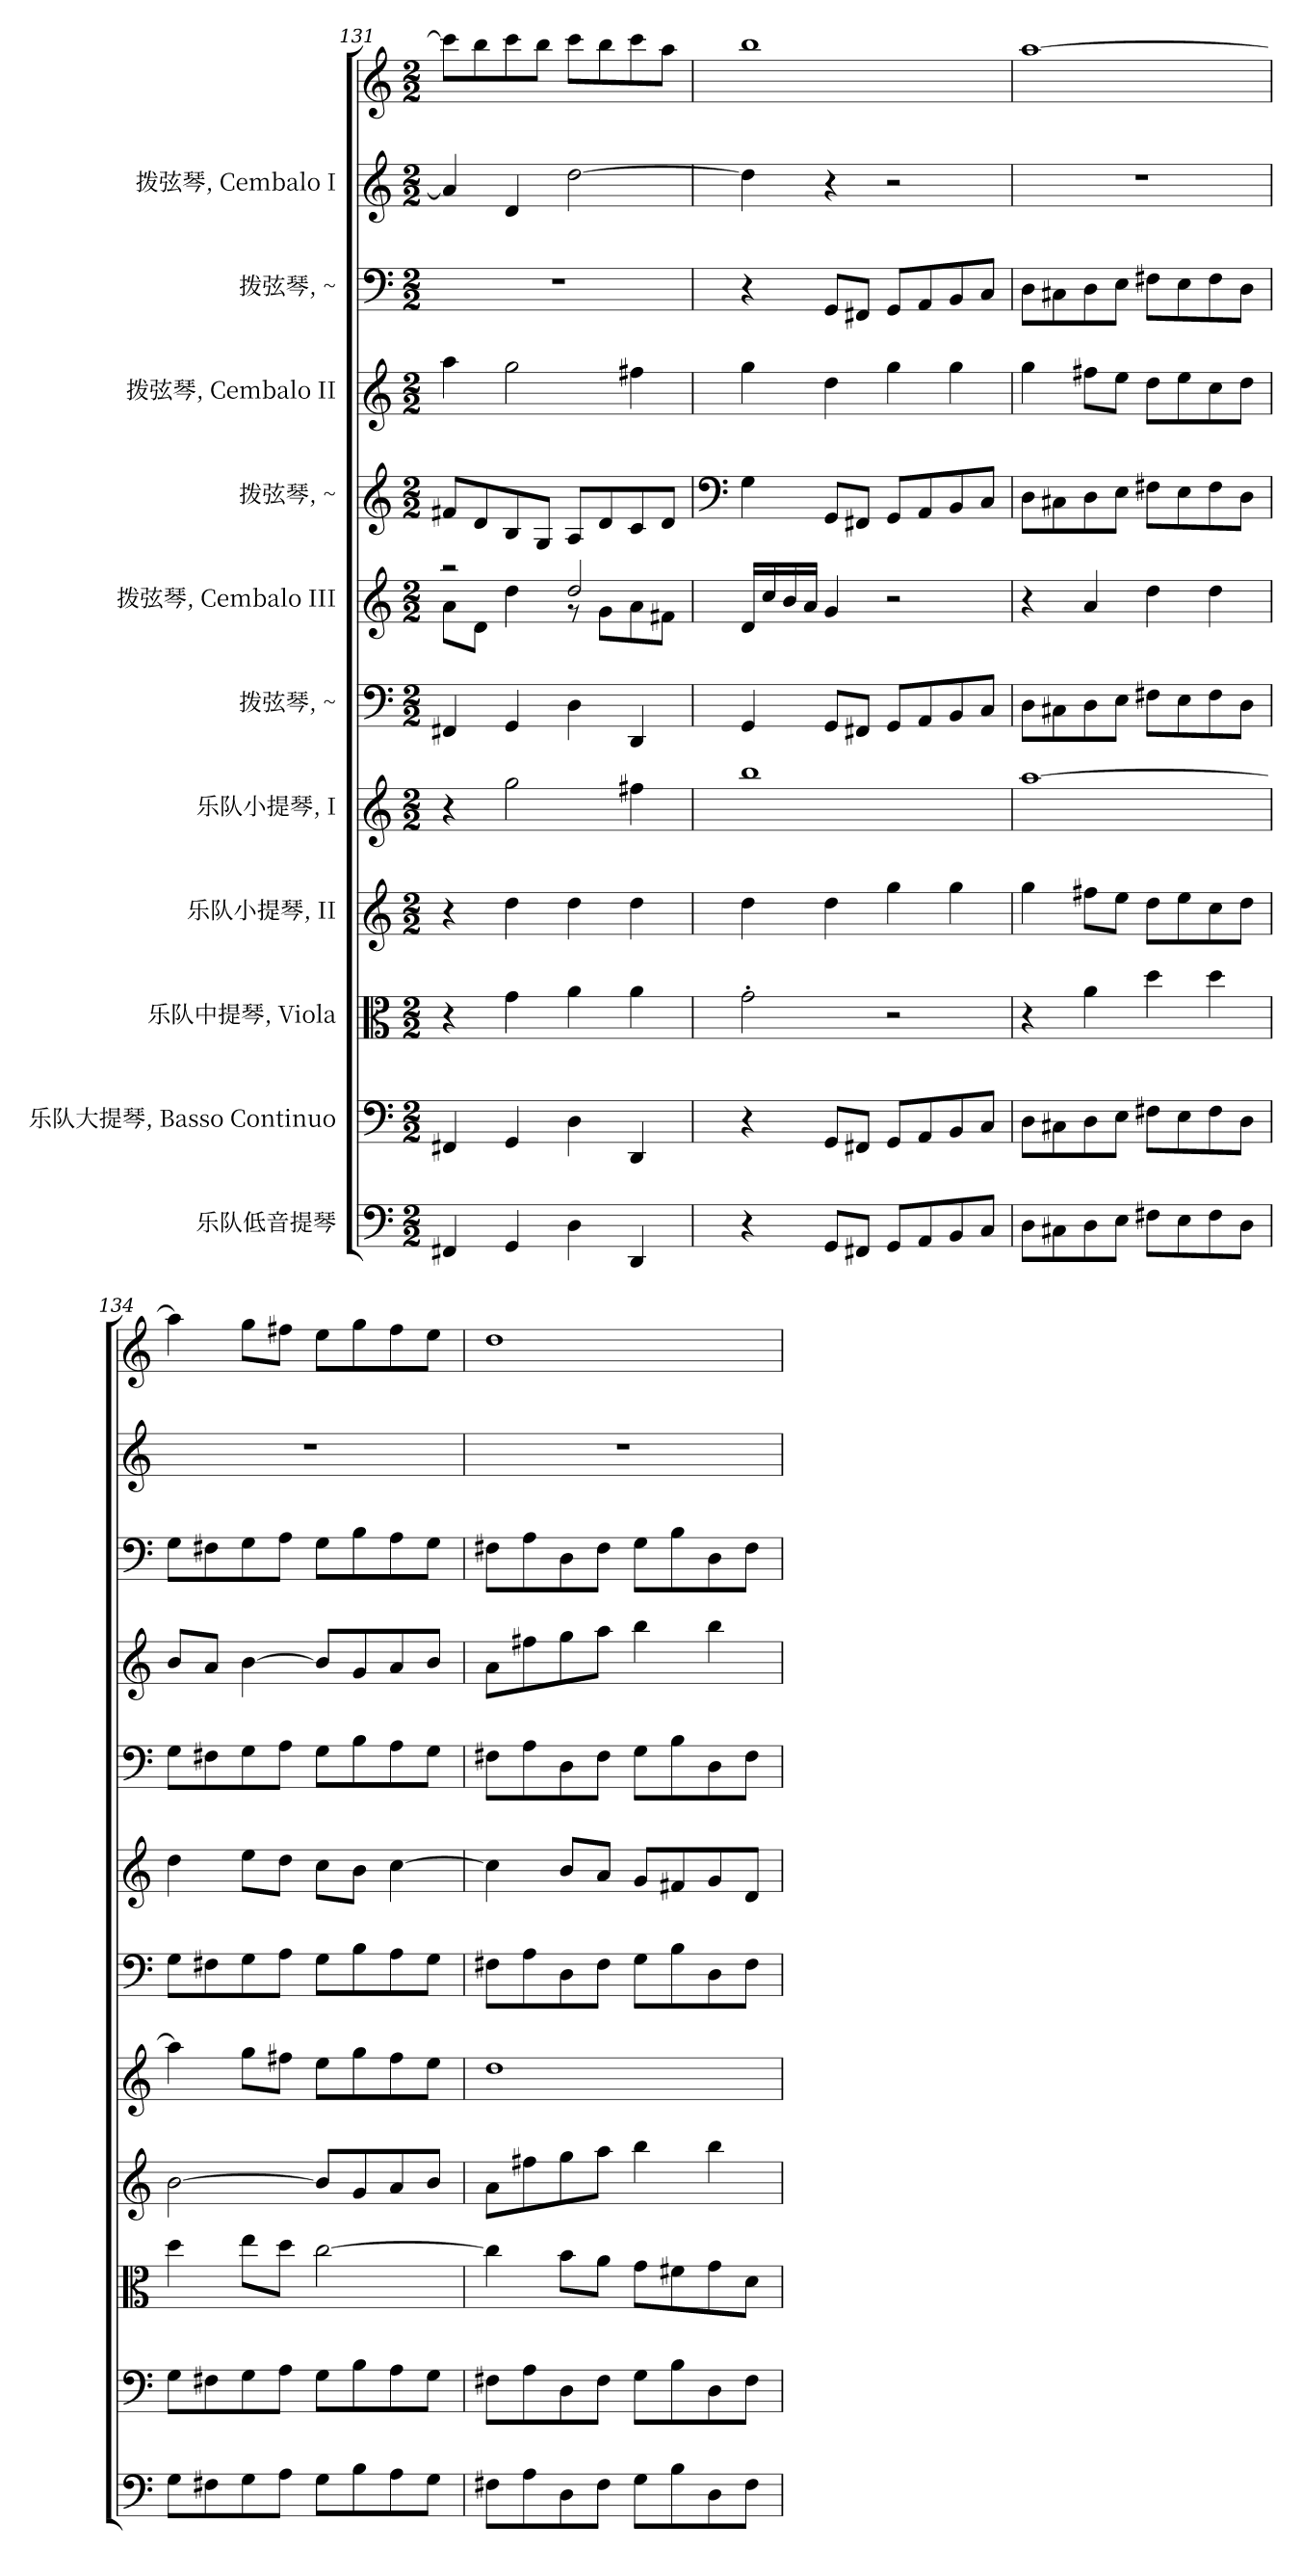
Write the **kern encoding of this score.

**kern	**kern	**kern	**kern	**kern	**kern	**kern	**kern	**kern	**kern	**kern	**kern
*part11	*part10	*part9	*part8	*part7	*part6	*part5	*part4	*part3	*part2	*part1	*part1
*staff12	*staff11	*staff10	*staff9	*staff8	*staff7	*staff6	*staff5	*staff4	*staff3	*staff2	*staff1
*I"乐队低音提琴	*I"乐队大提琴, Basso Continuo	*I"乐队中提琴, Viola	*I"乐队小提琴, II	*I"乐队小提琴, I	*I"拨弦琴, ~	*I"拨弦琴, Cembalo III	*I"拨弦琴, ~	*I"拨弦琴, Cembalo II	*I"拨弦琴, ~	*I"拨弦琴, Cembalo I	*
*clefF4	*clefF4	*clefC3	*clefG2	*clefG2	*clefF4	*clefG2	*clefG2	*clefG2	*clefF4	*clefG2	*clefG2
*ITrd7c12	*	*	*	*	*	*	*	*	*	*	*
*k[]	*k[]	*k[]	*k[]	*k[]	*k[]	*k[]	*k[]	*k[]	*k[]	*k[]	*k[]
*M2/2	*M2/2	*M2/2	*M2/2	*M2/2	*M2/2	*M2/2	*M2/2	*M2/2	*M2/2	*M2/2	*M2/2
=131	=131	=131	=131	=131	=131	=131	=131	=131	=131	=131	=131
*	*	*	*	*	*	*^	*	*	*	*	*
4FFF#X/	4FF#X/	4r	4r	4r	4FF#X/	2r	8a\L	8f#X/L	4aa\	1r	4a/]	8ccc\L]
.	.	.	.	.	.	.	8d\J	8d/	.	.	.	8bb\
4GGG/	4GG/	4g\	4dd\	2gg\	4GG/	.	4dd\	8B/	2gg\	.	4d/	8ccc\
.	.	.	.	.	.	.	.	8G/J	.	.	.	8bb\J
4DD\	4D\	4a\	4dd\	.	4D\	2dd/	8r	8A/L	.	.	[2dd\	8ccc\L
.	.	.	.	.	.	.	8g\L	8d/	.	.	.	8bb\
4DDD/	4DD/	4a\	4dd\	4ff#X\	4DD/	.	8a\	8c/	4ff#X\	.	.	8ccc\
.	.	.	.	.	.	.	8f#X\J	8d/J	.	.	.	8aa\J
*	*	*	*	*	*	*v	*v	*	*	*	*	*
!!LO:PB:g=z
=132	=132	=132	=132	=132	=132	=132	=132	=132	=132	=132	=132
*	*	*	*	*	*	*	*clefF4	*	*	*	*
4r	4r	2g'\	4dd\	1bb	4GG/	16d/LL	4G\	4gg\	4r	4dd\]	1bb
.	.	.	.	.	.	16cc/	.	.	.	.	.
.	.	.	.	.	.	16b/	.	.	.	.	.
.	.	.	.	.	.	16a/JJ	.	.	.	.	.
8GGG/L	8GG/L	.	4dd\	.	8GG/L	4g/	8GG/L	4dd\	8GG/L	4r	.
8FFF#X/J	8FF#X/J	.	.	.	8FF#X/J	.	8FF#X/J	.	8FF#X/J	.	.
8GGG/L	8GG/L	2r	4gg\	.	8GG/L	2r	8GG/L	4gg\	8GG/L	2r	.
8AAA/	8AA/	.	.	.	8AA/	.	8AA/	.	8AA/	.	.
8BBB/	8BB/	.	4gg\	.	8BB/	.	8BB/	4gg\	8BB/	.	.
8CC/J	8C/J	.	.	.	8C/J	.	8C/J	.	8C/J	.	.
=133	=133	=133	=133	=133	=133	=133	=133	=133	=133	=133	=133
8DD\L	8D\L	4r	4gg\	[1aa	8D\L	4r	8D\L	4gg\	8D\L	1r	[1aa
8CC#X\	8C#X\	.	.	.	8C#X\	.	8C#X\	.	8C#X\	.	.
8DD\	8D\	4a\	8ff#X\L	.	8D\	4a/	8D\	8ff#X\L	8D\	.	.
8EE\J	8E\J	.	8ee\J	.	8E\J	.	8E\J	8ee\J	8E\J	.	.
8FF#X\L	8F#X\L	4dd\	8dd\L	.	8F#X\L	4dd\	8F#X\L	8dd\L	8F#X\L	.	.
8EE\	8E\	.	8ee\	.	8E\	.	8E\	8ee\	8E\	.	.
8FF#\	8F#\	4dd\	8cc\	.	8F#\	4dd\	8F#\	8cc\	8F#\	.	.
8DD\J	8D\J	.	8dd\J	.	8D\J	.	8D\J	8dd\J	8D\J	.	.
=134	=134	=134	=134	=134	=134	=134	=134	=134	=134	=134	=134
8GG\L	8G\L	4dd\	[2b\	4aa\]	8G\L	4dd\	8G\L	8b/L	8G\L	1r	4aa\]
8FF#X\	8F#X\	.	.	.	8F#X\	.	8F#X\	8a/J	8F#X\	.	.
8GG\	8G\	8ee\L	.	8gg\L	8G\	8ee\L	8G\	[4b\	8G\	.	8gg\L
8AA\J	8A\J	8dd\J	.	8ff#X\J	8A\J	8dd\J	8A\J	.	8A\J	.	8ff#X\J
8GG\L	8G\L	[2cc\	8b/L]	8ee\L	8G\L	8cc\L	8G\L	8b/L]	8G\L	.	8ee\L
8BB\	8B\	.	8g/	8gg\	8B\	8b\J	8B\	8g/	8B\	.	8gg\
8AA\	8A\	.	8a/	8ff#\	8A\	[4cc\	8A\	8a/	8A\	.	8ff#\
8GG\J	8G\J	.	8b/J	8ee\J	8G\J	.	8G\J	8b/J	8G\J	.	8ee\J
=135	=135	=135	=135	=135	=135	=135	=135	=135	=135	=135	=135
8FF#X\L	8F#X\L	4cc\]	8a\L	1dd	8F#X\L	4cc\]	8F#X\L	8a\L	8F#X\L	1r	1dd
8AA\	8A\	.	8ff#X\	.	8A\	.	8A\	8ff#X\	8A\	.	.
8DD\	8D\	8b\L	8gg\	.	8D\	8b/L	8D\	8gg\	8D\	.	.
8FF#\J	8F#\J	8a\J	8aa\J	.	8F#\J	8a/J	8F#\J	8aa\J	8F#\J	.	.
8GG\L	8G\L	8g\L	4bb\	.	8G\L	8g/L	8G\L	4bb\	8G\L	.	.
8BB\	8B\	8f#X\	.	.	8B\	8f#X/	8B\	.	8B\	.	.
8DD\	8D\	8g\	4bb\	.	8D\	8g/	8D\	4bb\	8D\	.	.
8FF#\J	8F#\J	8d\J	.	.	8F#\J	8d/J	8F#\J	.	8F#\J	.	.
=	=	=	=	=	=	=	=	=	=	=	=
*-	*-	*-	*-	*-	*-	*-	*-	*-	*-	*-	*-
